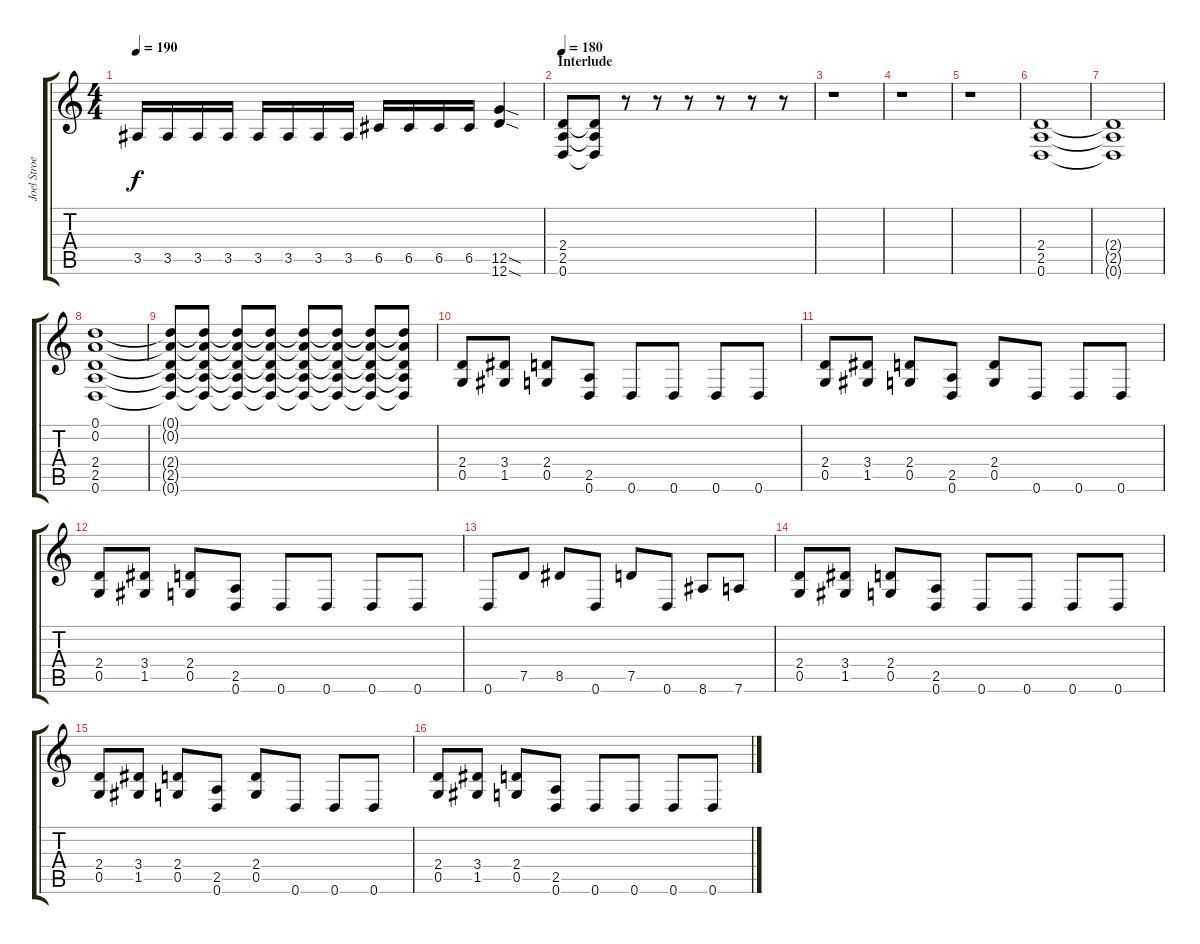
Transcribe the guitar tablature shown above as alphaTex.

\track ("Joel Stroetzel" "Joel Stroe") {instrument distortionguitar}
\staff {score tabs}
\tuning (D4 A3 F3 C3 G2 D2) {hide}
\ts (4 4)
\tempo 190
\clef g2
\ks c
3.5.16{dy f} 3.5.16 3.5.16 3.5.16 3.5.16 3.5.16 3.5.16 3.5.16 6.5.16 6.5.16 6.5.16 6.5.16 (12.5{sod} 12.6{sod}).4 |
\section ("" "Interlude")
\tempo 180
(2.4 2.5 0.6).8 (2.4{t} 2.5{t} 0.6{t}).8 r.8 r.8 r.8 r.8 r.8 r.8 |
r.1 |
r.1 |
r.1 |
(2.4 2.5 0.6).1 |
(2.4{t} 2.5{t} 0.6{t}).1 |
(0.1 0.2 2.4 2.5 0.6).1 |
(0.1{t} 0.2{t} 2.4{t} 2.5{t} 0.6{t}).8 (0.1{t} 0.2{t} 2.4{t} 2.5{t} 0.6{t}).8 (0.1{t} 0.2{t} 2.4{t} 2.5{t} 0.6{t}).8 (0.1{t} 0.2{t} 2.4{t} 2.5{t} 0.6{t}).8 (0.1{t} 0.2{t} 2.4{t} 2.5{t} 0.6{t}).8 (0.1{t} 0.2{t} 2.4{t} 2.5{t} 0.6{t}).8 (0.1{t} 0.2{t} 2.4{t} 2.5{t} 0.6{t}).8 (0.1{t} 0.2{t} 2.4{t} 2.5{t} 0.6{t}).8 |
(2.4 0.5).8 (3.4 1.5).8 (2.4 0.5).8 (2.5 0.6).8 0.6.8 0.6.8 0.6.8 0.6.8 |
(2.4 0.5).8 (3.4 1.5).8 (2.4 0.5).8 (2.5 0.6).8 (2.4 0.5).8 0.6.8 0.6.8 0.6.8 |
(2.4 0.5).8 (3.4 1.5).8 (2.4 0.5).8 (2.5 0.6).8 0.6.8 0.6.8 0.6.8 0.6.8 |
0.6.8 7.5.8 8.5.8 0.6.8 7.5.8 0.6.8 8.6.8 7.6.8 |
(2.4 0.5).8 (3.4 1.5).8 (2.4 0.5).8 (2.5 0.6).8 0.6.8 0.6.8 0.6.8 0.6.8 |
(2.4 0.5).8 (3.4 1.5).8 (2.4 0.5).8 (2.5 0.6).8 (2.4 0.5).8 0.6.8 0.6.8 0.6.8 |
(2.4 0.5).8 (3.4 1.5).8 (2.4 0.5).8 (2.5 0.6).8 0.6.8 0.6.8 0.6.8 0.6.8
